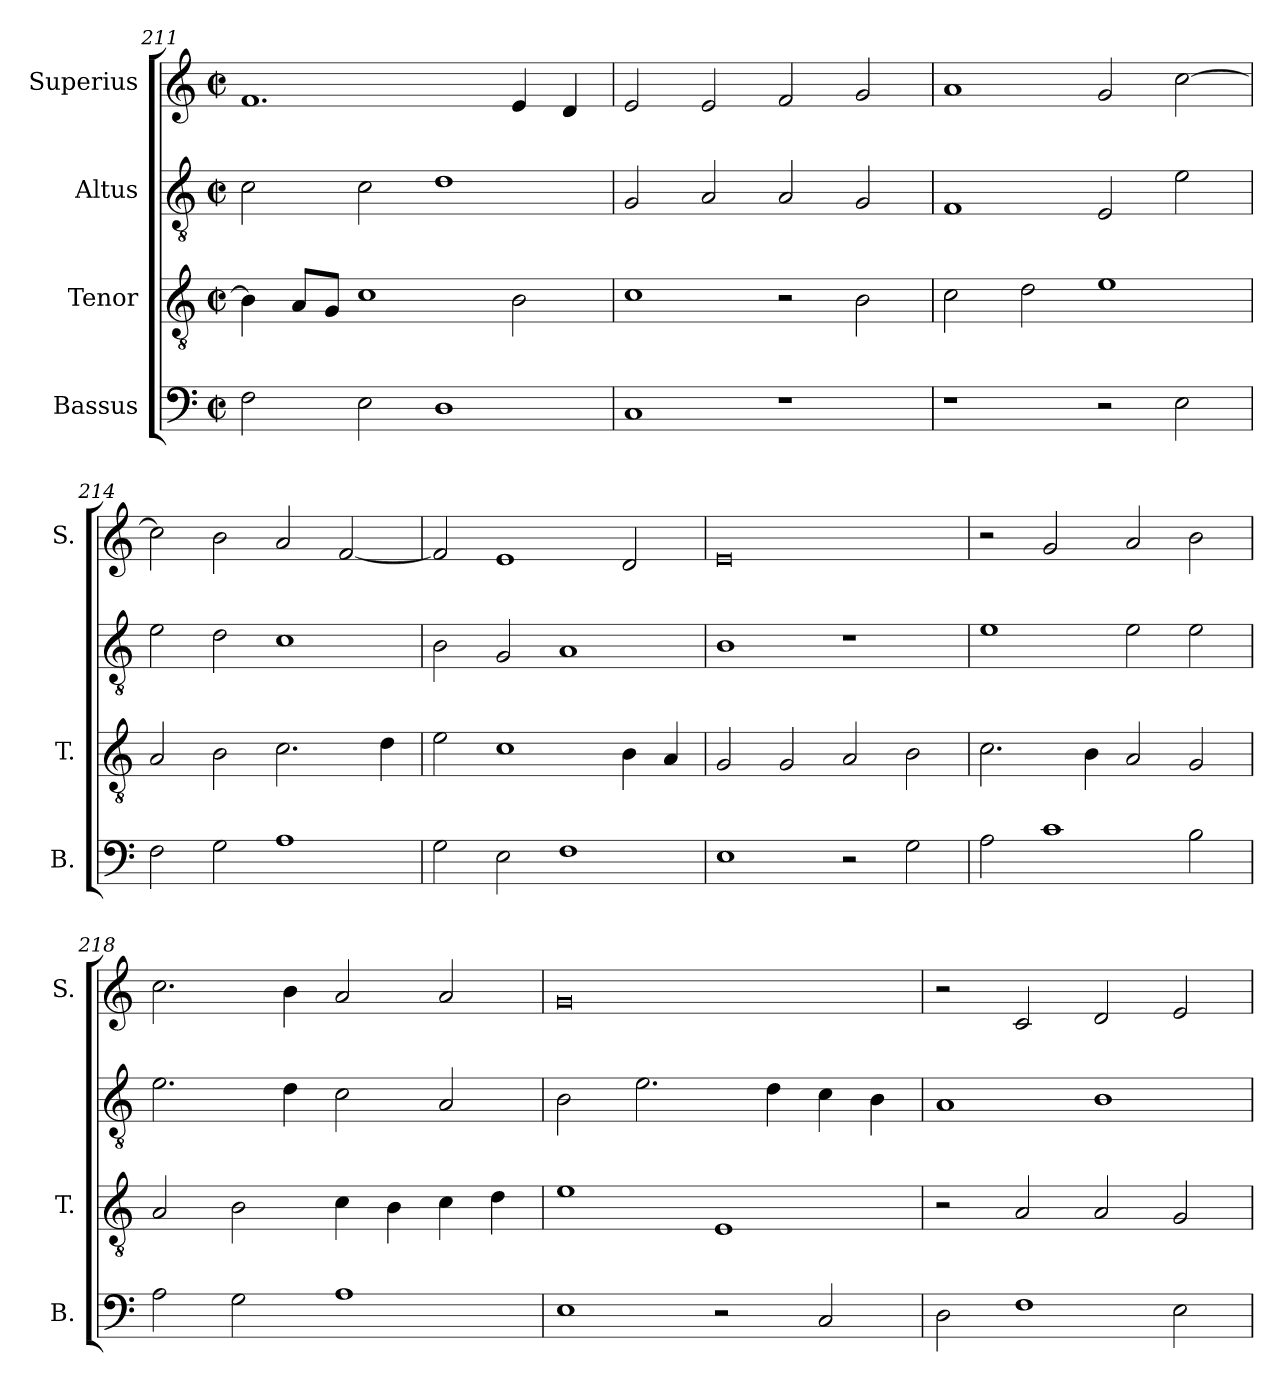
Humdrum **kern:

**kern	**kern	**kern	**kern
*part4	*part3	*part2	*part1
*staff4	*staff3	*staff2	*staff1
*I"Bassus	*I"Tenor	*I"Altus	*I"Superius
*I'B.	*I'T.	*	*I'S.
*clefF4	*clefGv2	*clefGv2	*clefG2
*	*ITrd7c12	*ITrd7c12	*
*k[]	*k[]	*k[]	*k[]
*C:	*C:	*C:	*C:
*M2/2	*M2/2	*M2/2	*M2/2
*met(c|)	*met(c|)	*met(c|)	*met(c|)
=211	=211	=211	=211
2Fi\	4BBi\]	2Ci\	1.fi
.	8AAi/L	.	.
.	8GGi/J	.	.
2Ei\	1Ci	2Ci\	.
1Di	.	1Di	.
.	2BBi\	.	4ei/
.	.	.	4di/
=212	=212	=212	=212
1Ci	1Ci	2GGi/	2ei/
.	.	2AAi/	2ei/
1r	2r	2AAi/	2fi/
.	2BBi\	2GGi/	2gi/
=213	=213	=213	=213
1r	2Ci\	1FFi	1ai
.	2Di\	.	.
2r	1Ei	2EEi/	2gi/
2Ei\	.	2Ei\	[>2cci\
!!LO:LB:g=z
=214	=214	=214	=214
2Fi\	2AAi/	2Ei\	2cci\]
2Gi\	2BBi\	2Di\	2bi\
1Ai	2.Ci\	1Ci	2ai/
.	.	.	[<2fi/
.	4Di\	.	.
=215	=215	=215	=215
2Gi\	2Ei\	2BBi\	2fi/]
2Ei\	1Ci	2GGi/	1ei
1Fi	.	1AAi	.
.	4BBi\	.	2di/
.	4AAi/	.	.
=216	=216	=216	=216
1Ei	2GGi/	1BBi	0ei
.	2GGi/	.	.
2r	2AAi/	1r	.
2Gi\	2BBi\	.	.
=217	=217	=217	=217
2Ai\	2.Ci\	1Ei	2r
1ci	.	.	2gi/
.	4BBi\	.	.
.	2AAi/	2Ei\	2ai/
2Bi\	2GGi/	2Ei\	2bi\
=218	=218	=218	=218
2Ai\	2AAi/	2.Ei\	2.cci\
2Gi\	2BBi\	.	.
.	.	4Di\	4bi\
1Ai	4Ci\	2Ci\	2ai/
.	4BBi\	.	.
.	4Ci\	2AAi/	2ai/
.	4Di\	.	.
!!LO:PB:g=z
=219	=219	=219	=219
1Ei	1Ei	2BBi\	0gi
.	.	2.Ei\	.
2r	1EEi	.	.
.	.	4Di\	.
2Ci/	.	4Ci\	.
.	.	4BBi\	.
=220	=220	=220	=220
2Di\	2r	1AAi	2r
1Fi	2AAi/	.	2ci/
.	2AAi/	1BBi	2di/
2Ei\	2GGi/	.	2ei/
=	=	=	=
*-	*-	*-	*-
